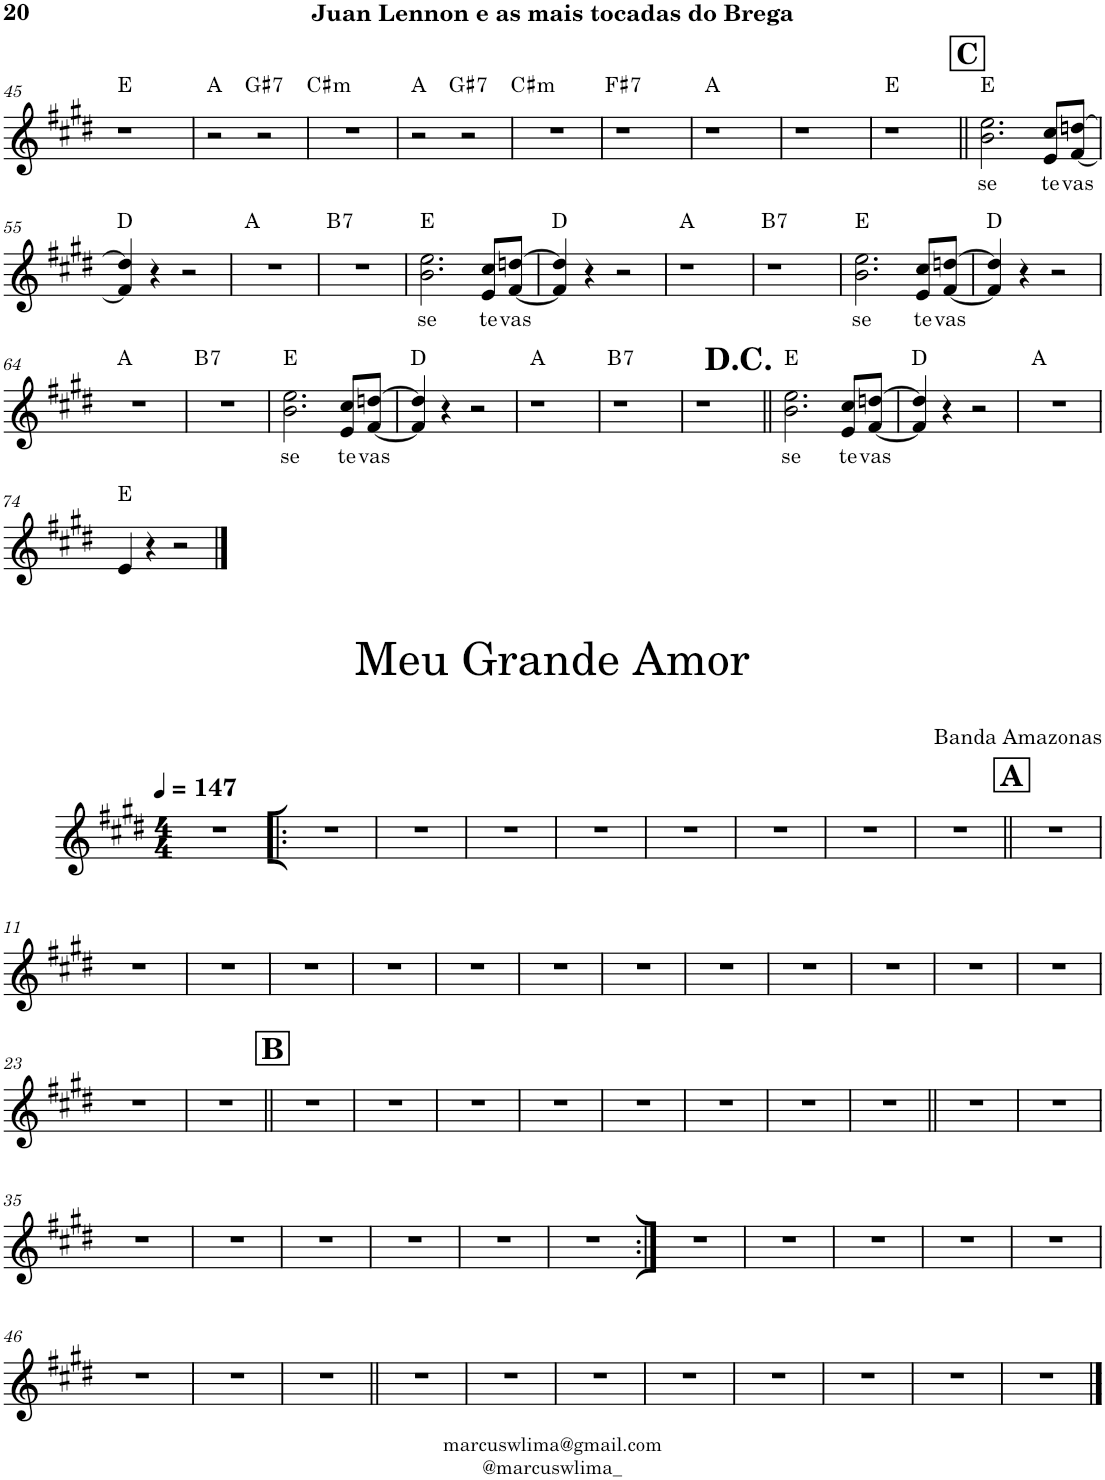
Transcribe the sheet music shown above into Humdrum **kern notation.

**kern	**text	**harte
*part1	*part1	*part1
*staff1	*staff1	*
*I"Voice	*	*
*I'Vo.	*	*
!!LO:PB:g=z
*clefG2	*	*
*k[f#c#g#d#]	*	*
*M4/4	*	*
=45	=45	=45
1r	.	E:maj
=46	=46	=46
2r	.	A:maj
!	!	!LO:H:kt=7
2r	.	G#:7
=47	=47	=47
!	!	!LO:H:kt=m
1r	.	C#:min
=48	=48	=48
2r	.	A:maj
!	!	!LO:H:kt=7
2r	.	G#:7
=49	=49	=49
!	!	!LO:H:kt=m
1r	.	C#:min
=50	=50	=50
!	!	!LO:H:kt=7
1r	.	F#:7
=51	=51	=51
1r	.	A:maj
=52	=52	=52
1r	.	.
=53	=53	=53
1r	.	E:maj
!!LO:REH:place=s1:a:B:cj:fs=14:t=C
=54||	=54||	=54||
!	!LO:LY:b	!
2.b\ 2.ee\	se	E:maj
!	!LO:LY:b	!
8e/ 8cc#/L	te	.
!	!LO:LY:b	!
[8f#/ [8ddn/J	vas	.
!!LO:LB:g=z
=55	=55	=55
4f#/] 4dd/]	.	D:maj
4r	.	.
2r	.	.
=56	=56	=56
1r	.	A:maj
=57	=57	=57
!	!	!LO:H:kt=7
1r	.	B:7
=58	=58	=58
!	!LO:LY:b	!
2.b\ 2.ee\	se	E:maj
!	!LO:LY:b	!
8e/ 8cc#/L	te	.
!	!LO:LY:b	!
[8f#/ [8ddn/J	vas	.
=59	=59	=59
4f#/] 4dd/]	.	D:maj
4r	.	.
2r	.	.
=60	=60	=60
1r	.	A:maj
=61	=61	=61
!	!	!LO:H:kt=7
1r	.	B:7
=62	=62	=62
!	!LO:LY:b	!
2.b\ 2.ee\	se	E:maj
!	!LO:LY:b	!
8e/ 8cc#/L	te	.
!	!LO:LY:b	!
[8f#/ [8ddn/J	vas	.
=63	=63	=63
4f#/] 4dd/]	.	D:maj
4r	.	.
2r	.	.
!!LO:LB:g=z
=64	=64	=64
1r	.	A:maj
=65	=65	=65
!	!	!LO:H:kt=7
1r	.	B:7
=66	=66	=66
!	!LO:LY:b	!
2.b\ 2.ee\	se	E:maj
!	!LO:LY:b	!
8e/ 8cc#/L	te	.
!	!LO:LY:b	!
[8f#/ [8ddn/J	vas	.
=67	=67	=67
4f#/] 4dd/]	.	D:maj
4r	.	.
2r	.	.
=68	=68	=68
1r	.	A:maj
=69	=69	=69
!	!	!LO:H:kt=7
1r	.	B:7
=70	=70	=70
1r	.	.
!LO:TX:a:t=<b><font size="15"/>D.C.</b>	!	!
=71||	=71||	=71||
!	!LO:LY:b	!
2.b\ 2.ee\	se	E:maj
!	!LO:LY:b	!
8e/ 8cc#/L	te	.
!	!LO:LY:b	!
[8f#/ [8ddn/J	vas	.
=72	=72	=72
4f#/] 4dd/]	.	D:maj
4r	.	.
2r	.	.
=73	=73	=73
1r	.	A:maj
!!LO:LB:g=z
=74	=74	=74
4e/	.	E:maj
4r	.	.
2r	.	.
!!LO:LB:g=z
==1	==1	==1
*M4/4	*	*
*MM147	*	*
1r	.	.
=2!|:	=2!|:	=2!|:
1r	.	.
=3	=3	=3
1r	.	.
=4	=4	=4
1r	.	.
=5	=5	=5
1r	.	.
=6	=6	=6
1r	.	.
=7	=7	=7
1r	.	.
=8	=8	=8
1r	.	.
=9	=9	=9
1r	.	.
!!LO:REH:place=s1:a:B:cj:fs=14:t=A
=10||	=10||	=10||
1r	.	.
!!LO:LB:g=z
=11	=11	=11
1r	.	.
=12	=12	=12
1r	.	.
=13	=13	=13
1r	.	.
=14	=14	=14
1r	.	.
=15	=15	=15
1r	.	.
=16	=16	=16
1r	.	.
=17	=17	=17
1r	.	.
=18	=18	=18
1r	.	.
=19	=19	=19
1r	.	.
=20	=20	=20
1r	.	.
=21	=21	=21
1r	.	.
=22	=22	=22
1r	.	.
!!LO:LB:g=z
=23	=23	=23
1r	.	.
=24	=24	=24
1r	.	.
!!LO:REH:place=s1:a:B:cj:fs=14:t=B
=25||	=25||	=25||
1r	.	.
=26	=26	=26
1r	.	.
=27	=27	=27
1r	.	.
=28	=28	=28
1r	.	.
=29	=29	=29
1r	.	.
=30	=30	=30
1r	.	.
=31	=31	=31
1r	.	.
=32	=32	=32
1r	.	.
=33||	=33||	=33||
1r	.	.
=34	=34	=34
1r	.	.
!!LO:LB:g=z
=35	=35	=35
1r	.	.
=36	=36	=36
1r	.	.
=37	=37	=37
1r	.	.
=38	=38	=38
1r	.	.
=39	=39	=39
1r	.	.
=40	=40	=40
1r	.	.
=41:|!	=41:|!	=41:|!
1r	.	.
=42	=42	=42
1r	.	.
=43	=43	=43
1r	.	.
=44	=44	=44
1r	.	.
=45	=45	=45
1r	.	.
!!LO:LB:g=z
=46	=46	=46
1r	.	.
=47	=47	=47
1r	.	.
=48	=48	=48
1r	.	.
=49||	=49||	=49||
1r	.	.
=50	=50	=50
1r	.	.
=51	=51	=51
1r	.	.
=52	=52	=52
1r	.	.
=53	=53	=53
1r	.	.
=54	=54	=54
1r	.	.
=55	=55	=55
1r	.	.
=56	=56	=56
1r	.	.
==	==	==
*-	*-	*-
